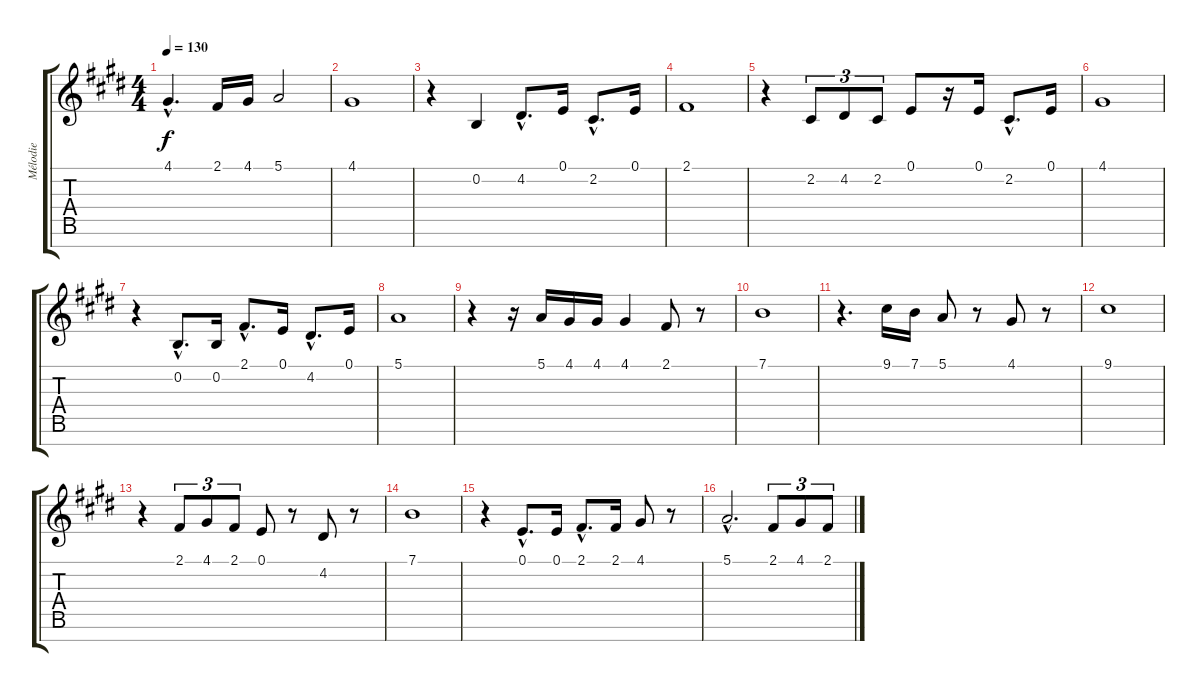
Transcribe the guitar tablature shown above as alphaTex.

\track ("Mélodie" "Mélodie") {instrument pad1newage}
\staff {score tabs}
\tuning (E4 B3 G3 D3 A2 E2 B1) {hide}
\ts (4 4)
\tempo 130
\clef g2
\ks e
4.1{hac}.4{d dy f} 2.1.16 4.1.16 5.1.2 |
4.1.1 |
r.4 0.2.4 4.2{hac}.8{d} 0.1.16 2.2{hac}.8{d} 0.1.16 |
2.1.1 |
r.4 2.2.8{tu (3 2)} 4.2.8{tu (3 2)} 2.2.8{tu (3 2)} 0.1.8 r.16 0.1.16 2.2{hac}.8{d} 0.1.16 |
4.1.1 |
r.4 0.2{hac}.8{d} 0.2.16 2.1{hac}.8{d} 0.1.16 4.2{hac}.8{d} 0.1.16 |
5.1.1 |
r.4 r.16 5.1.16 4.1.16 4.1.16 4.1.4 2.1.8 r.8 |
7.1.1 |
r.4{d} 9.1.16 7.1.16 5.1.8 r.8 4.1.8 r.8 |
9.1.1 |
r.4 2.1.8{tu (3 2)} 4.1.8{tu (3 2)} 2.1.8{tu (3 2)} 0.1.8 r.8 4.2.8 r.8 |
7.1.1 |
r.4 0.1{hac}.8{d} 0.1.16 2.1{hac}.8{d} 2.1.16 4.1.8 r.8 |
5.1{hac}.2{d} 2.1.8{tu (3 2)} 4.1.8{tu (3 2)} 2.1.8{tu (3 2)}
